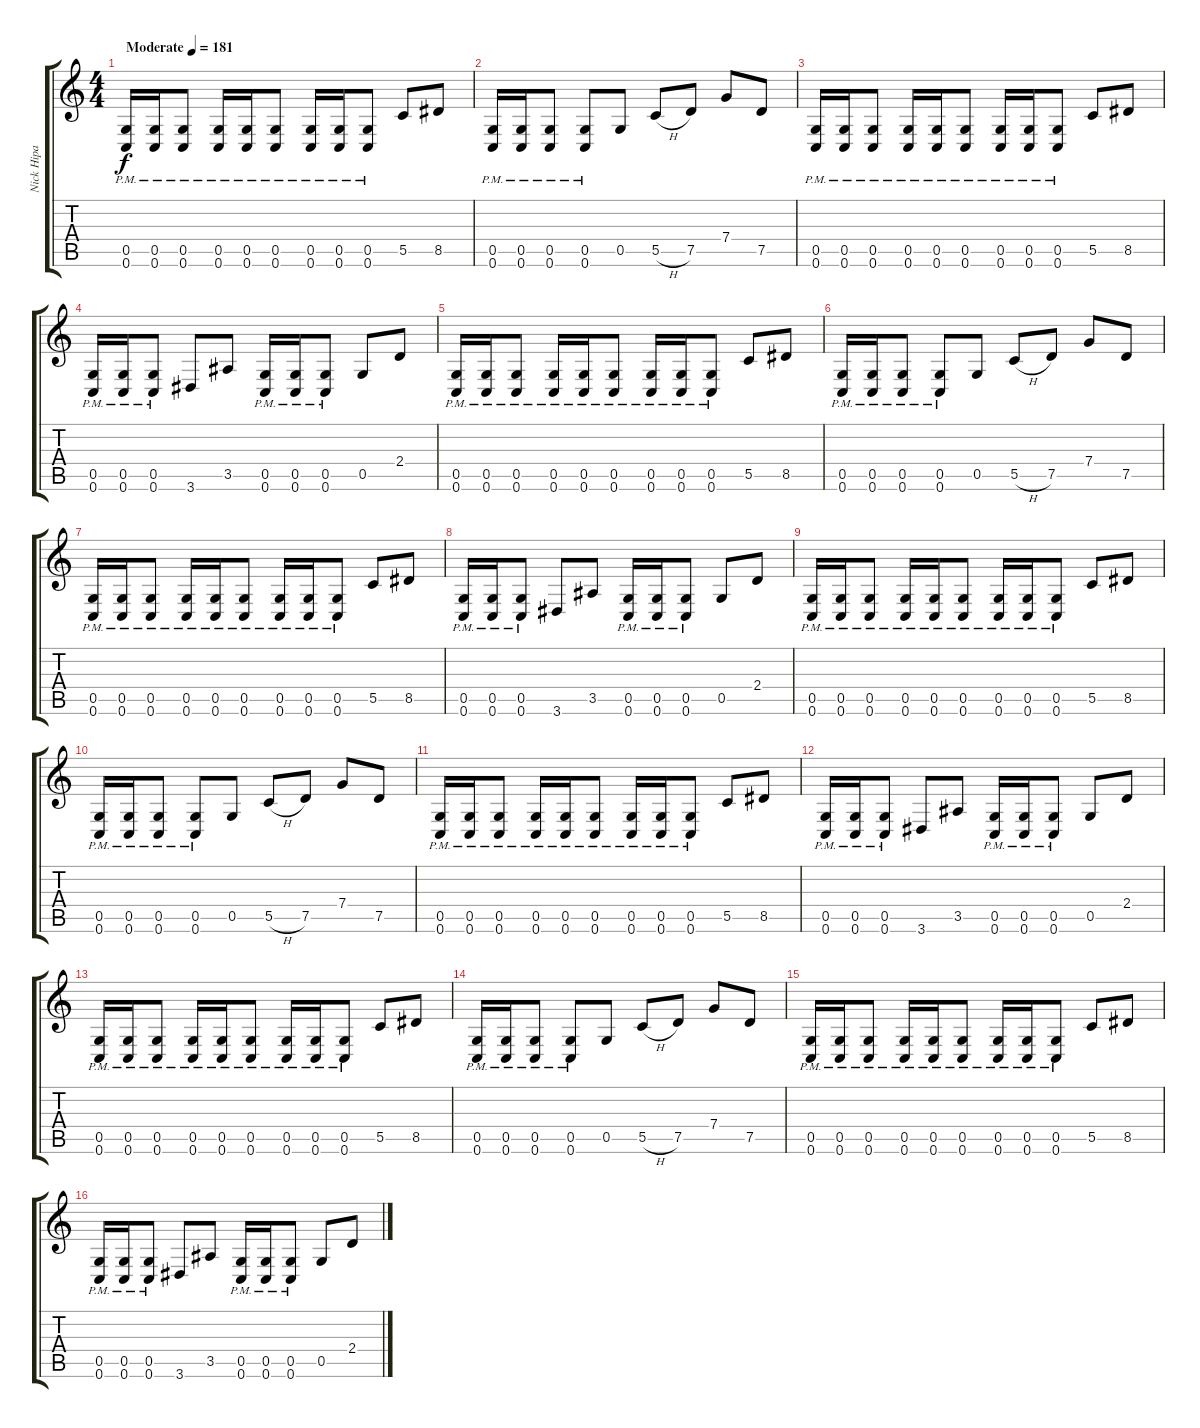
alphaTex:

\track ("Nick Hipa" "Nick Hipa") {instrument distortionguitar}
\staff {score tabs}
\tuning (D4 A3 F3 C3 G2 C2) {hide}
\ts (4 4)
\tempo (181 "Moderate")
\clef g2
\ks c
(0.5{pm} 0.6{pm}).16{dy f instrument distortionguitar} (0.5{pm} 0.6{pm}).16 (0.5{pm} 0.6{pm}).8 (0.5{pm} 0.6{pm}).16 (0.5{pm} 0.6{pm}).16 (0.5{pm} 0.6{pm}).8 (0.5{pm} 0.6{pm}).16 (0.5{pm} 0.6{pm}).16 (0.5{pm} 0.6{pm}).8 5.5.8 8.5.8 |
(0.5{pm} 0.6{pm}).16 (0.5{pm} 0.6{pm}).16 (0.5{pm} 0.6{pm}).8 (0.5{pm} 0.6{pm}).8 0.5.8 5.5{h}.8 7.5.8 7.4.8 7.5.8 |
(0.5{pm} 0.6{pm}).16 (0.5{pm} 0.6{pm}).16 (0.5{pm} 0.6{pm}).8 (0.5{pm} 0.6{pm}).16 (0.5{pm} 0.6{pm}).16 (0.5{pm} 0.6{pm}).8 (0.5{pm} 0.6{pm}).16 (0.5{pm} 0.6{pm}).16 (0.5{pm} 0.6{pm}).8 5.5.8 8.5.8 |
(0.5{pm} 0.6{pm}).16 (0.5{pm} 0.6{pm}).16 (0.5{pm} 0.6{pm}).8 3.6.8 3.5.8 (0.5{pm} 0.6{pm}).16 (0.5{pm} 0.6{pm}).16 (0.5{pm} 0.6{pm}).8 0.5.8 2.4.8 |
(0.5{pm} 0.6{pm}).16 (0.5{pm} 0.6{pm}).16 (0.5{pm} 0.6{pm}).8 (0.5{pm} 0.6{pm}).16 (0.5{pm} 0.6{pm}).16 (0.5{pm} 0.6{pm}).8 (0.5{pm} 0.6{pm}).16 (0.5{pm} 0.6{pm}).16 (0.5{pm} 0.6{pm}).8 5.5.8 8.5.8 |
(0.5{pm} 0.6{pm}).16 (0.5{pm} 0.6{pm}).16 (0.5{pm} 0.6{pm}).8 (0.5{pm} 0.6{pm}).8 0.5.8 5.5{h}.8 7.5.8 7.4.8 7.5.8 |
(0.5{pm} 0.6{pm}).16 (0.5{pm} 0.6{pm}).16 (0.5{pm} 0.6{pm}).8 (0.5{pm} 0.6{pm}).16 (0.5{pm} 0.6{pm}).16 (0.5{pm} 0.6{pm}).8 (0.5{pm} 0.6{pm}).16 (0.5{pm} 0.6{pm}).16 (0.5{pm} 0.6{pm}).8 5.5.8 8.5.8 |
(0.5{pm} 0.6{pm}).16 (0.5{pm} 0.6{pm}).16 (0.5{pm} 0.6{pm}).8 3.6.8 3.5.8 (0.5{pm} 0.6{pm}).16 (0.5{pm} 0.6{pm}).16 (0.5{pm} 0.6{pm}).8 0.5.8 2.4.8 |
(0.5{pm} 0.6{pm}).16 (0.5{pm} 0.6{pm}).16 (0.5{pm} 0.6{pm}).8 (0.5{pm} 0.6{pm}).16 (0.5{pm} 0.6{pm}).16 (0.5{pm} 0.6{pm}).8 (0.5{pm} 0.6{pm}).16 (0.5{pm} 0.6{pm}).16 (0.5{pm} 0.6{pm}).8 5.5.8 8.5.8 |
(0.5{pm} 0.6{pm}).16 (0.5{pm} 0.6{pm}).16 (0.5{pm} 0.6{pm}).8 (0.5{pm} 0.6{pm}).8 0.5.8 5.5{h}.8 7.5.8 7.4.8 7.5.8 |
(0.5{pm} 0.6{pm}).16 (0.5{pm} 0.6{pm}).16 (0.5{pm} 0.6{pm}).8 (0.5{pm} 0.6{pm}).16 (0.5{pm} 0.6{pm}).16 (0.5{pm} 0.6{pm}).8 (0.5{pm} 0.6{pm}).16 (0.5{pm} 0.6{pm}).16 (0.5{pm} 0.6{pm}).8 5.5.8 8.5.8 |
(0.5{pm} 0.6{pm}).16 (0.5{pm} 0.6{pm}).16 (0.5{pm} 0.6{pm}).8 3.6.8 3.5.8 (0.5{pm} 0.6{pm}).16 (0.5{pm} 0.6{pm}).16 (0.5{pm} 0.6{pm}).8 0.5.8 2.4.8 |
(0.5{pm} 0.6{pm}).16 (0.5{pm} 0.6{pm}).16 (0.5{pm} 0.6{pm}).8 (0.5{pm} 0.6{pm}).16 (0.5{pm} 0.6{pm}).16 (0.5{pm} 0.6{pm}).8 (0.5{pm} 0.6{pm}).16 (0.5{pm} 0.6{pm}).16 (0.5{pm} 0.6{pm}).8 5.5.8 8.5.8 |
(0.5{pm} 0.6{pm}).16 (0.5{pm} 0.6{pm}).16 (0.5{pm} 0.6{pm}).8 (0.5{pm} 0.6{pm}).8 0.5.8 5.5{h}.8 7.5.8 7.4.8 7.5.8 |
(0.5{pm} 0.6{pm}).16 (0.5{pm} 0.6{pm}).16 (0.5{pm} 0.6{pm}).8 (0.5{pm} 0.6{pm}).16 (0.5{pm} 0.6{pm}).16 (0.5{pm} 0.6{pm}).8 (0.5{pm} 0.6{pm}).16 (0.5{pm} 0.6{pm}).16 (0.5{pm} 0.6{pm}).8 5.5.8 8.5.8 |
(0.5{pm} 0.6{pm}).16 (0.5{pm} 0.6{pm}).16 (0.5{pm} 0.6{pm}).8 3.6.8 3.5.8 (0.5{pm} 0.6{pm}).16 (0.5{pm} 0.6{pm}).16 (0.5{pm} 0.6{pm}).8 0.5.8 2.4.8
